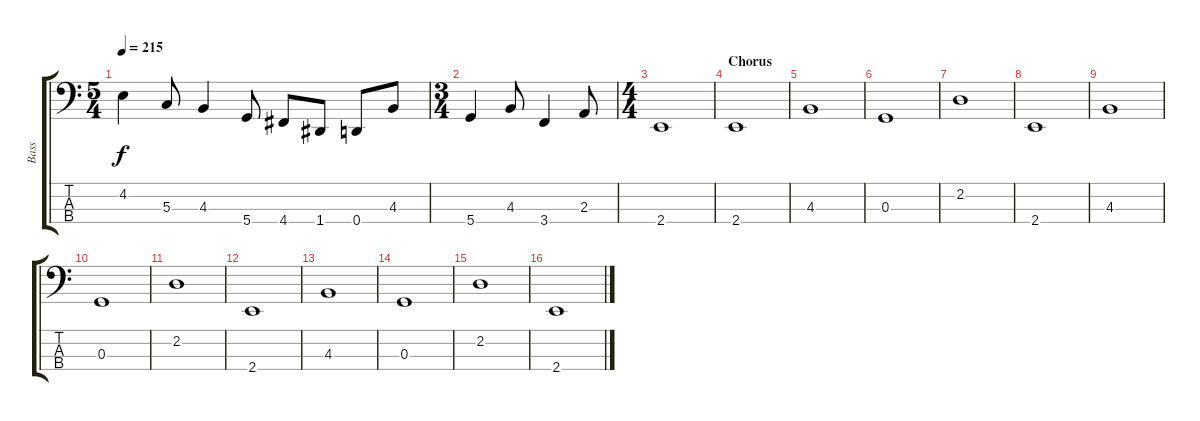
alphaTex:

\track ("Bass" "Bass") {instrument electricbassfinger}
\staff {score tabs}
\tuning (F2 C2 G1 D1) {hide}
\ts (5 4)
\tempo 215
\clef f4
\ks c
4.2.4{dy f} 5.3.8 4.3.4 5.4.8 4.4.8 1.4.8 0.4.8 4.3.8 |
\ts (3 4)
5.4.4 4.3.8 3.4.4 2.3.8 |
\ts (4 4)
2.4.1 |
\section ("" "Chorus")
2.4.1 |
4.3.1 |
0.3.1 |
2.2.1 |
2.4.1 |
4.3.1 |
0.3.1 |
2.2.1 |
2.4.1 |
4.3.1 |
0.3.1 |
2.2.1 |
2.4.1
